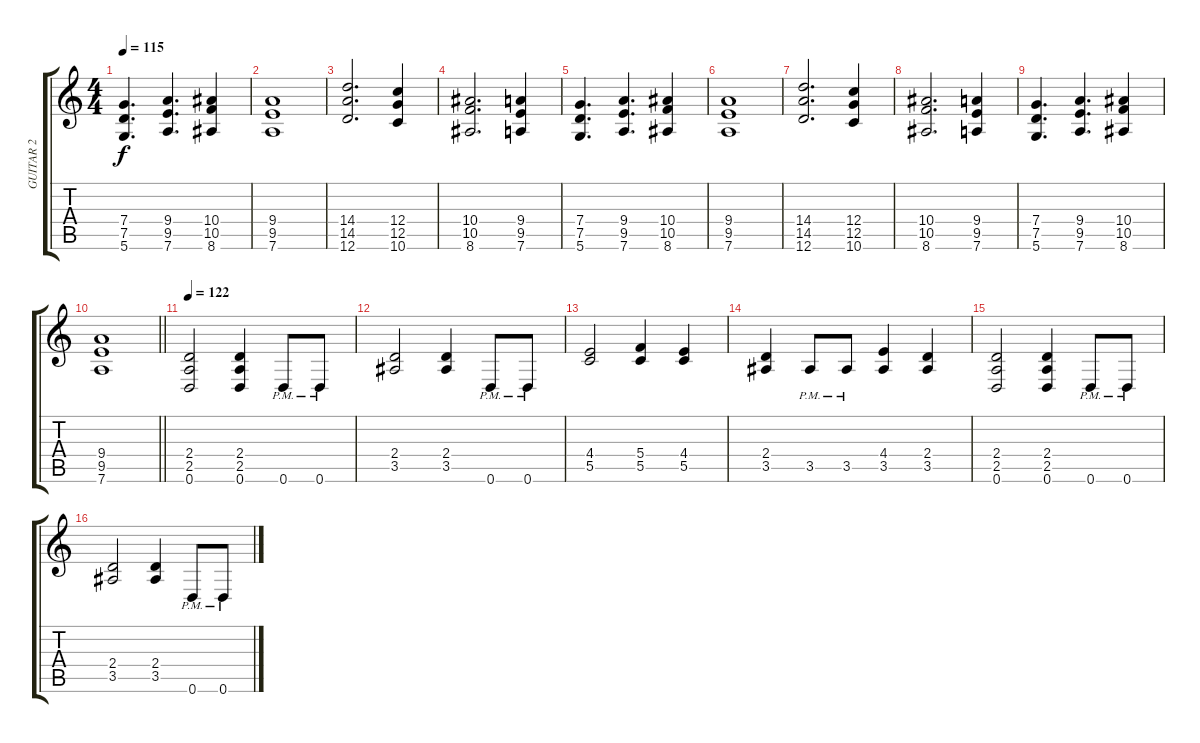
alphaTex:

\track ("GUITAR 2" "GUITAR 2") {instrument overdrivenguitar}
\staff {score tabs}
\tuning (D4 A3 F3 C3 G2 D2) {hide}
\ts (4 4)
\tempo 115
\clef g2
\ks c
(7.4 7.5 5.6).4{d dy f} (9.4 9.5 7.6).4{d} (10.4 10.5 8.6).4 |
(9.4 9.5 7.6).1 |
(14.4 14.5 12.6).2{d} (12.4 12.5 10.6).4 |
(10.4 10.5 8.6).2{d} (9.4 9.5 7.6).4 |
(7.4 7.5 5.6).4{d} (9.4 9.5 7.6).4{d} (10.4 10.5 8.6).4 |
(9.4 9.5 7.6).1 |
(14.4 14.5 12.6).2{d} (12.4 12.5 10.6).4 |
(10.4 10.5 8.6).2{d} (9.4 9.5 7.6).4 |
(7.4 7.5 5.6).4{d} (9.4 9.5 7.6).4{d} (10.4 10.5 8.6).4 |
\barLineRight lightlight
(9.4 9.5 7.6).1 |
\tempo 122
(2.4 2.5 0.6).2 (2.4 2.5 0.6).4 0.6{pm}.8 0.6{pm}.8 |
(2.4 3.5).2 (2.4 3.5).4 0.6{pm}.8 0.6{pm}.8 |
(4.4 5.5).2 (5.4 5.5).4 (4.4 5.5).4 |
(2.4 3.5).4 3.5{pm}.8 3.5{pm}.8 (4.4 3.5).4 (2.4 3.5).4 |
(2.4 2.5 0.6).2 (2.4 2.5 0.6).4 0.6{pm}.8 0.6{pm}.8 |
(2.4 3.5).2 (2.4 3.5).4 0.6{pm}.8 0.6{pm}.8
